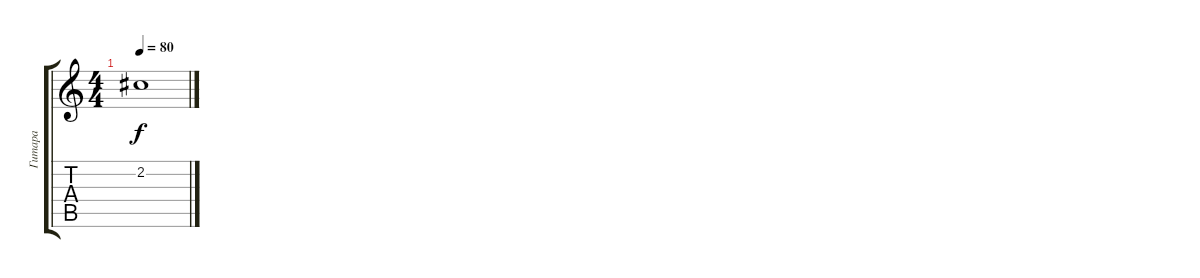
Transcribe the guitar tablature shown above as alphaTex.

\track ("Гитара" "Гитара") {instrument electricguitarclean}
\staff {score tabs}
\tuning (E4 B3 G3 D3 A2 E2) {hide}
\ts (4 4)
\tempo 80
\clef g2
\ks c
2.2.1{dy f}
